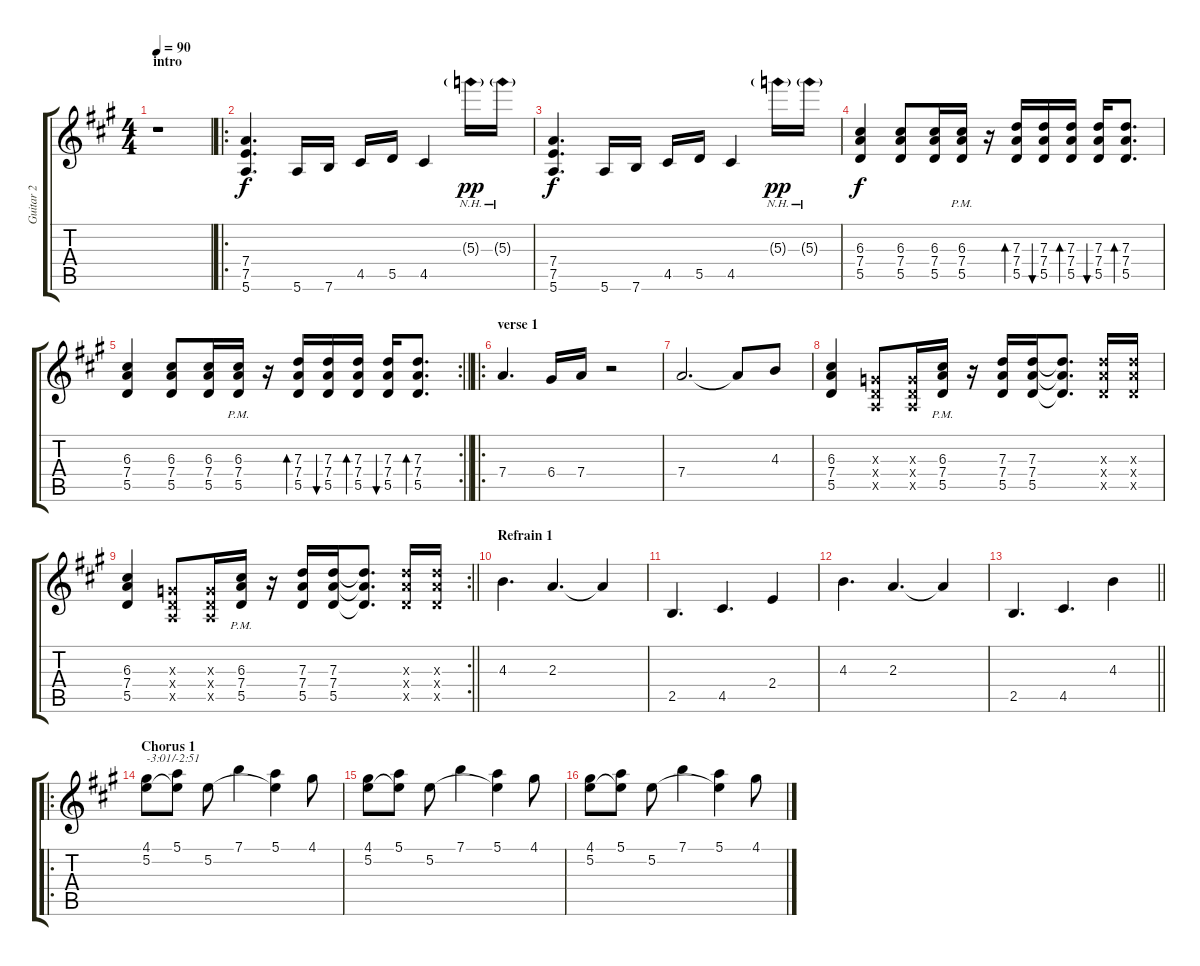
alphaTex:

\track ("Guitar 2" "Guitar 2") {instrument distortionguitar}
\staff {score tabs}
\tuning (E4 B3 G3 D3 A2 E2) {hide}
\ts (4 4)
\section ("" "intro")
\tempo 90
\clef g2
\ks a
r.1{dy f instrument distortionguitar} |
\ro
(7.4 7.5 5.6).4{d volume 13} 5.6.16 7.6.16 4.5.16 5.5.16 4.5.4 5.3{nh g}.16{dy pp} 5.3{nh g}.16 |
(7.4 7.5 5.6).4{d dy f} 5.6.16 7.6.16 4.5.16 5.5.16 4.5.4 5.3{nh g}.16{dy pp} 5.3{nh g}.16 |
(6.3 7.4 5.5).4{dy f volume 8} (6.3 7.4 5.5).8 (6.3 7.4 5.5).16 (6.3{pm} 7.4 5.5).16 r.16 (7.3 7.4 5.5).16{bd 480} (7.3 7.4 5.5).16{bu 480} (7.3 7.4 5.5).16{bd 480} (7.3 7.4 5.5).16{bu 480} (7.3 7.4 5.5).8{d bd 120} |
\rc 2
\barLineRight lightlight
(6.3 7.4 5.5).4{volume 8} (6.3 7.4 5.5).8 (6.3 7.4 5.5).16 (6.3{pm} 7.4 5.5).16 r.16 (7.3 7.4 5.5).16{bd 480} (7.3 7.4 5.5).16{bu 480} (7.3 7.4 5.5).16{bd 480} (7.3 7.4 5.5).16{bu 480} (7.3 7.4 5.5).8{d bd 120} |
\ro
\section ("" "verse 1")
7.4.4{d} 6.4.16 7.4.16 r.2 |
7.4.2{d} 7.4{t}.8 4.3.8 |
(6.3 7.4 5.5).4 (0.3{x} 0.4{x} 0.5{x}).8 (0.3{x} 0.4{x} 0.5{x}).16 (6.3{pm} 7.4 5.5).16 r.16 (7.3 7.4 5.5).16 (7.3 7.4 5.5).16 (7.3{t} 7.4{t} 5.5{t}).8{d} (7.3{x} 7.4{x} 5.5{x}).16 (7.3{x} 7.4{x} 5.5{x}).16 |
\rc 2
\barLineRight lightlight
(6.3 7.4 5.5).4 (0.3{x} 0.4{x} 0.5{x}).8 (0.3{x} 0.4{x} 0.5{x}).16 (6.3{pm} 7.4 5.5).16 r.16 (7.3 7.4 5.5).16 (7.3 7.4 5.5).16 (7.3{t} 7.4{t} 5.5{t}).8{d} (7.3{x} 7.4{x} 5.5{x}).16 (7.3{x} 7.4{x} 5.5{x}).16 |
\section ("" "Refrain 1")
4.3.4{d} 2.3.4{d} 2.3{t}.4 |
2.5.4{d} 4.5.4{d} 2.4.4 |
4.3.4{d} 2.3.4{d} 2.3{t}.4 |
\barLineRight lightlight
2.5.4{d} 4.5.4{d} 4.3.4 |
\ro
\section ("" "Chorus 1")
(4.1 5.2).8{txt "-3:01/-2:51"} (5.1 5.2{t}).8 5.2.8 7.1.4 (5.1 5.2{t}).4 4.1.8 |
(4.1 5.2).8 (5.1 5.2{t}).8 5.2.8 7.1.4 (5.1 5.2{t}).4 4.1.8 |
(4.1 5.2).8 (5.1 5.2{t}).8 5.2.8 7.1.4 (5.1 5.2{t}).4 4.1.8
